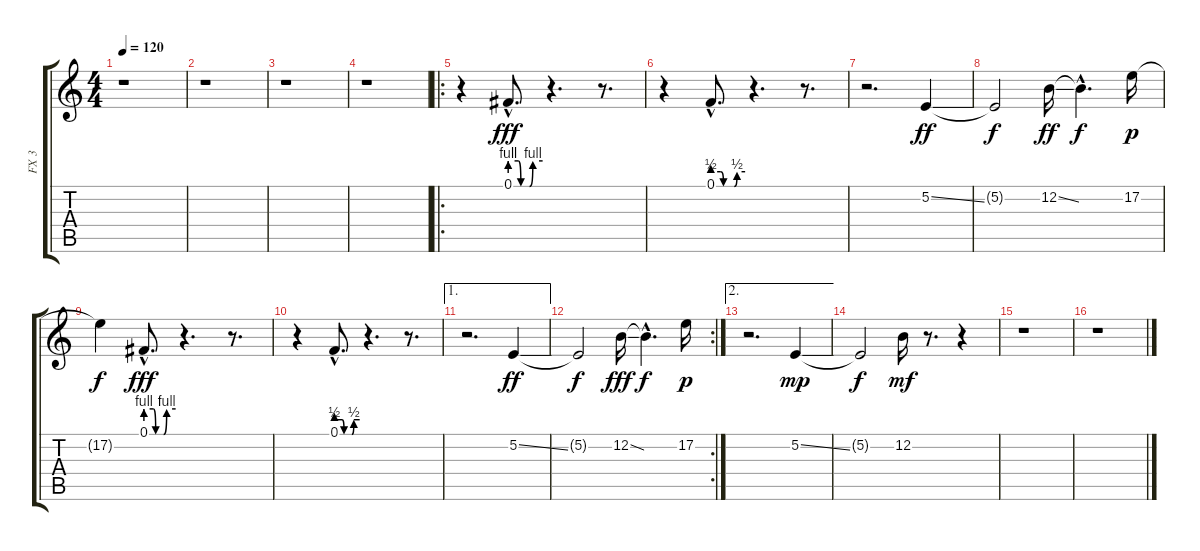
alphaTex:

\track ("FX 3" "FX 3") {instrument pad3polysynth}
\staff {score tabs}
\tuning (E4 B3 G3 D3 A2 E2) {hide}
\ts (4 4)
\tempo 120
\clef g2
\ks c
r.1{dy f} |
r.1 |
r.1 |
r.1 |
\ro
r.4 0.1{be (custom 0 4 15 4 20 0 36 0 42 4 60 4) hac}.8{d dy fff} r.4{d} r.8{d} |
r.4 0.1{be (custom 0 2 15 2 20 0 30 0 40 0 45 2 60 2) hac}.8{d} r.4{d} r.8{d} |
r.2{d} 5.2{ss}.4{dy ff} |
5.2{t}.2{dy f} 12.2{ss}.16{dy ff} 12.2{hac t}.4{d dy f} 17.2.16{dy p} |
17.2{t}.4{dy f} 0.1{be (custom 0 4 15 4 20 0 36 0 42 4 60 4) hac}.8{d dy fff} r.4{d} r.8{d} |
r.4 0.1{be (custom 0 2 15 2 20 0 30 0 40 0 45 2 60 2) hac}.8{d} r.4{d} r.8{d} |
\ae 1
r.2{d} 5.2{ss}.4{dy ff} |
\rc 2
5.2{t}.2{dy f} 12.2{ss}.16{dy fff} 12.2{hac t}.4{d dy f} 17.2.16{dy p} |
\ae 2
r.2{d} 5.2{ss}.4{dy mp} |
5.2{t}.2{dy f} 12.2.16{dy mf} r.8{d} r.4 |
r.1 |
r.1
